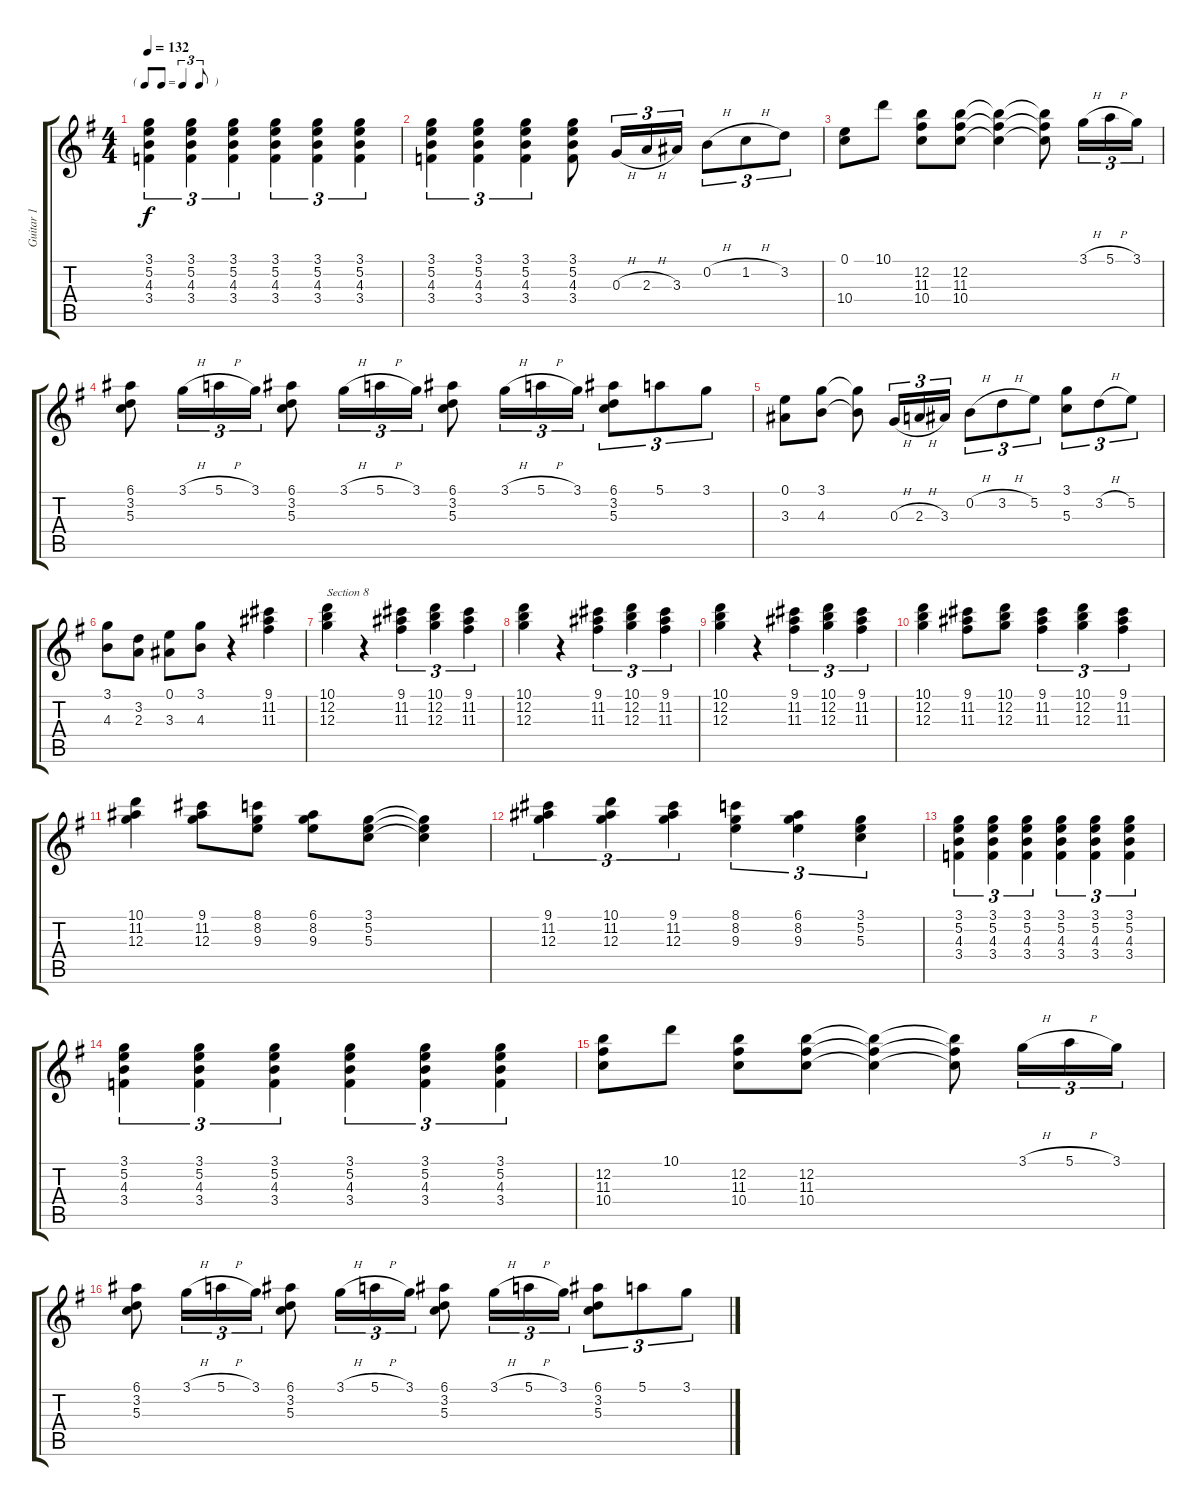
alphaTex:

\track ("Guitar 1" "Guitar 1") {instrument acousticguitarsteel}
\staff {score tabs}
\tuning (E4 B3 G3 D3 A2 E2) {hide}
\ts (4 4)
\tf triplet8th
\tempo 132
\clef g2
\ks g
(3.1 5.2 4.3 3.4).4{tu (3 2) dy f} (3.1 5.2 4.3 3.4).4{tu (3 2)} (3.1 5.2 4.3 3.4).4{tu (3 2)} (3.1 5.2 4.3 3.4).4{tu (3 2)} (3.1 5.2 4.3 3.4).4{tu (3 2)} (3.1 5.2 4.3 3.4).4{tu (3 2)} |
(3.1 5.2 4.3 3.4).4{tu (3 2)} (3.1 5.2 4.3 3.4).4{tu (3 2)} (3.1 5.2 4.3 3.4).4{tu (3 2)} (3.1 5.2 4.3 3.4).8 0.3{h}.16{tu (3 2)} 2.3{h}.16{tu (3 2)} 3.3.16{tu (3 2)} 0.2{h}.8{tu (3 2)} 1.2{h}.8{tu (3 2)} 3.2.8{tu (3 2)} |
(0.1 10.4).8 10.1.8 (12.2 11.3 10.4).8 (12.2 11.3 10.4).8 (12.2{t} 11.3{t} 10.4{t}).4 (12.2{t} 11.3{t} 10.4{t}).8 3.1{h}.16{tu (3 2)} 5.1{h}.16{tu (3 2)} 3.1.16{tu (3 2)} |
(6.1 3.2 5.3).8 3.1{h}.16{tu (3 2)} 5.1{h}.16{tu (3 2)} 3.1.16{tu (3 2)} (6.1 3.2 5.3).8 3.1{h}.16{tu (3 2)} 5.1{h}.16{tu (3 2)} 3.1.16{tu (3 2)} (6.1 3.2 5.3).8 3.1{h}.16{tu (3 2)} 5.1{h}.16{tu (3 2)} 3.1.16{tu (3 2)} (6.1 3.2 5.3).8{tu (3 2)} 5.1.8{tu (3 2)} 3.1.8{tu (3 2)} |
(0.1 3.3).8 (3.1 4.3).8 (3.1{t} 4.3{t}).8 0.3{h}.16{tu (3 2)} 2.3{h}.16{tu (3 2)} 3.3.16{tu (3 2)} 0.2{h}.8{tu (3 2)} 3.2{h}.8{tu (3 2)} 5.2.8{tu (3 2)} (3.1 5.3).8{tu (3 2)} 3.2{h}.8{tu (3 2)} 5.2.8{tu (3 2)} |
(3.1 4.3).8 (3.2 2.3).8 (0.1 3.3).8 (3.1 4.3).8 r.4 (9.1 11.2 11.3).4 |
(10.1 12.2 12.3).4{txt "Section 8"} r.4 (9.1 11.2 11.3).4{tu (3 2)} (10.1 12.2 12.3).4{tu (3 2)} (9.1 11.2 11.3).4{tu (3 2)} |
(10.1 12.2 12.3).4 r.4 (9.1 11.2 11.3).4{tu (3 2)} (10.1 12.2 12.3).4{tu (3 2)} (9.1 11.2 11.3).4{tu (3 2)} |
(10.1 12.2 12.3).4 r.4 (9.1 11.2 11.3).4{tu (3 2)} (10.1 12.2 12.3).4{tu (3 2)} (9.1 11.2 11.3).4{tu (3 2)} |
(10.1 12.2 12.3).4 (9.1 11.2 11.3).8 (10.1 12.2 12.3).8 (9.1 11.2 11.3).4{tu (3 2)} (10.1 12.2 12.3).4{tu (3 2)} (9.1 11.2 11.3).4{tu (3 2)} |
(10.1 11.2 12.3).4 (9.1 11.2 12.3).8 (8.1 8.2 9.3).8 (6.1 8.2 9.3).8 (3.1 5.2 5.3).8 (3.1{t} 5.2{t} 5.3{t}).4 |
(9.1 11.2 12.3).4{tu (3 2)} (10.1 11.2 12.3).4{tu (3 2)} (9.1 11.2 12.3).4{tu (3 2)} (8.1 8.2 9.3).4{tu (3 2)} (6.1 8.2 9.3).4{tu (3 2)} (3.1 5.2 5.3).4{tu (3 2)} |
(3.1 5.2 4.3 3.4).4{tu (3 2)} (3.1 5.2 4.3 3.4).4{tu (3 2)} (3.1 5.2 4.3 3.4).4{tu (3 2)} (3.1 5.2 4.3 3.4).4{tu (3 2)} (3.1 5.2 4.3 3.4).4{tu (3 2)} (3.1 5.2 4.3 3.4).4{tu (3 2)} |
(3.1 5.2 4.3 3.4).4{tu (3 2)} (3.1 5.2 4.3 3.4).4{tu (3 2)} (3.1 5.2 4.3 3.4).4{tu (3 2)} (3.1 5.2 4.3 3.4).4{tu (3 2)} (3.1 5.2 4.3 3.4).4{tu (3 2)} (3.1 5.2 4.3 3.4).4{tu (3 2)} |
(12.2 11.3 10.4).8 10.1.8 (12.2 11.3 10.4).8 (12.2 11.3 10.4).8 (12.2{t} 11.3{t} 10.4{t}).4 (12.2{t} 11.3{t} 10.4{t}).8 3.1{h}.16{tu (3 2)} 5.1{h}.16{tu (3 2)} 3.1.16{tu (3 2)} |
(6.1 3.2 5.3).8 3.1{h}.16{tu (3 2)} 5.1{h}.16{tu (3 2)} 3.1.16{tu (3 2)} (6.1 3.2 5.3).8 3.1{h}.16{tu (3 2)} 5.1{h}.16{tu (3 2)} 3.1.16{tu (3 2)} (6.1 3.2 5.3).8 3.1{h}.16{tu (3 2)} 5.1{h}.16{tu (3 2)} 3.1.16{tu (3 2)} (6.1 3.2 5.3).8{tu (3 2)} 5.1.8{tu (3 2)} 3.1.8{tu (3 2)}
